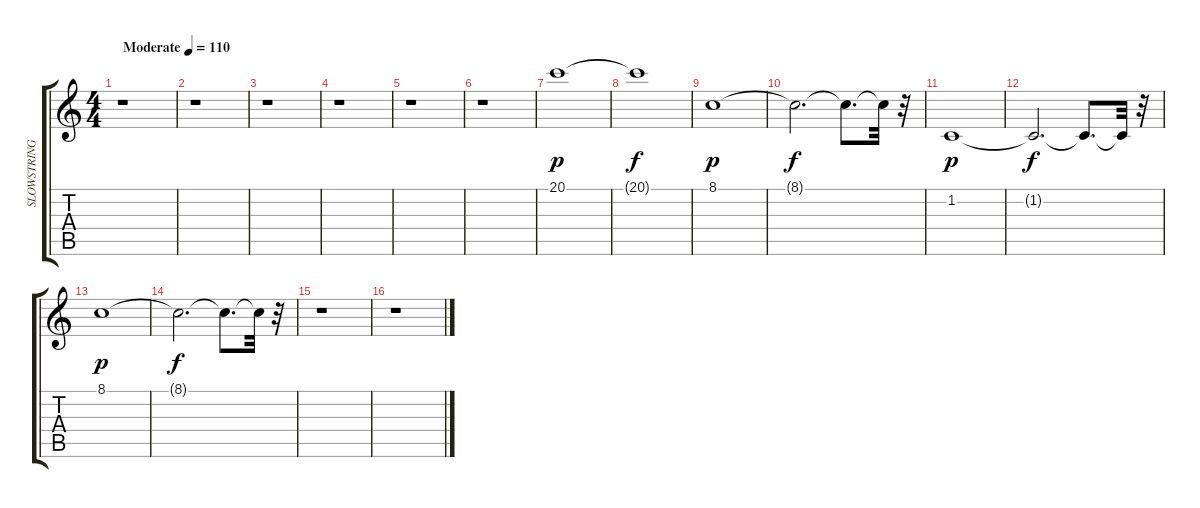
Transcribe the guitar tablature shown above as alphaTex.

\track ("SLOWSTRING" "SLOWSTRING") {instrument stringensemble2}
\staff {score tabs}
\tuning (E4 B3 G3 D3 A2 E2) {hide}
\ts (4 4)
\tempo (110 "Moderate")
\clef g2
\ks c
r.1{dy p instrument stringensemble2} |
r.1 |
r.1 |
r.1 |
r.1 |
r.1 |
20.1.1 |
20.1{t}.1{dy f} |
8.1.1{dy p} |
8.1{t}.2{d dy f} 8.1{t}.8{d} 8.1{t}.32 r.32 |
1.2.1{dy p} |
1.2{t}.2{d dy f} 1.2{t}.8{d} 1.2{t}.32 r.32 |
8.1.1{dy p} |
8.1{t}.2{d dy f} 8.1{t}.8{d} 8.1{t}.32 r.32 |
r.1 |
r.1
